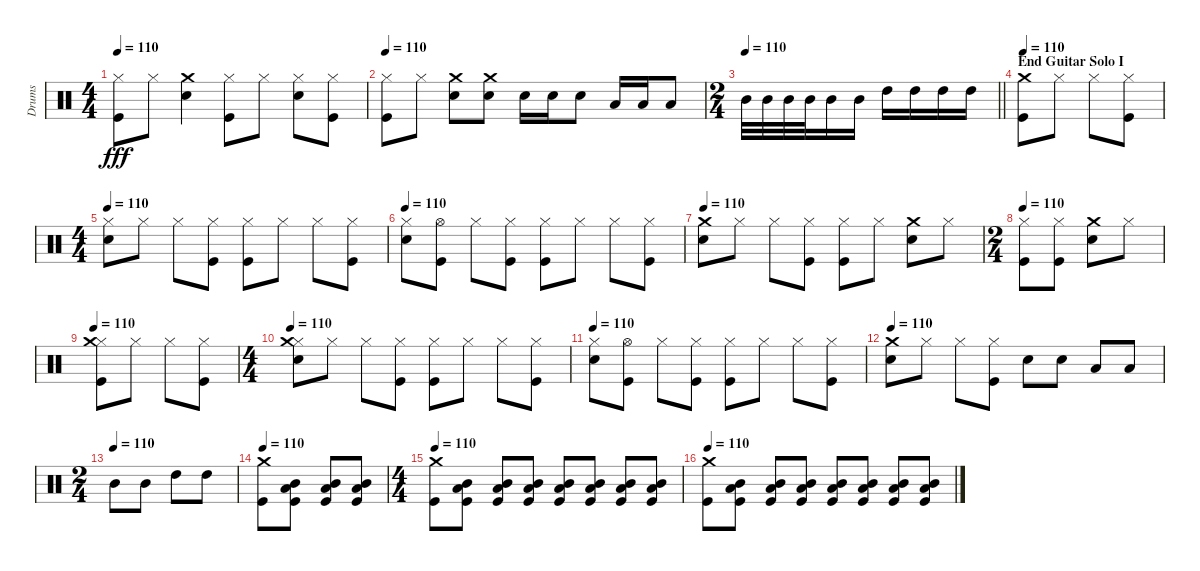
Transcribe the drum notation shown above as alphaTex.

\track ("Drums" "Drums") {instrument percussion}
\staff {score}
\articulation defaults
\ts (4 4)
\tempo 110
\clef neutral
\ks c
("Hi-Hat (closed)" "Kick (hit)").8{dy fff} "Hi-Hat (closed)".8 ("Crash medium (hit)" "Snare (hit) 2").4 ("Hi-Hat (closed)" "Kick (hit)").8 "Hi-Hat (closed)".8 ("Hi-Hat (closed)" "Snare (hit) 2").8 ("Hi-Hat (closed)" "Kick (hit)").8 |
\tempo 110
("Kick (hit)" "Hi-Hat (closed)").8 "Hi-Hat (closed)".8 ("Snare (hit) 2" "Crash medium (hit)").8 ("Snare (hit) 2" "Crash medium (hit)").8 "Snare (hit) 2".16 "Snare (hit) 2".16 "Snare (hit) 2".8 "Low Tom (hit)".16 "Low Tom (hit)".16 "Low Tom (hit)".8 |
\ts (2 4)
\tempo 110
\barLineRight lightlight "Mid Tom (hit)".32 "Mid Tom (hit)".32 "Mid Tom (hit)".32 "Mid Tom (hit)".32 "Mid Tom (hit)".16 "Mid Tom (hit)".16 "High Tom (hit)".16 "High Tom (hit)".16 "High Tom (hit)".16 "High Tom (hit)".16
|
\section ("" "End Guitar Solo I")
\tempo 110
("Crash medium (hit)" "Kick (hit)").8 "Hi-Hat (closed)".8 "Hi-Hat (closed)".8 ("Kick (hit)" "Hi-Hat (closed)").8 |
\ts (4 4)
\tempo 110
("Snare (hit) 2" "Hi-Hat (closed)").8 "Hi-Hat (closed)".8 "Hi-Hat (closed)".8 ("Kick (hit)" "Hi-Hat (closed)").8 ("Kick (hit)" "Hi-Hat (closed)").8 "Hi-Hat (closed)".8 "Hi-Hat (closed)".8 ("Kick (hit)" "Hi-Hat (closed)").8 |
\tempo 110
("Snare (hit) 2" "Hi-Hat (closed)").8 ("Kick (hit)" "Hi-Hat (open)").8 "Hi-Hat (closed)".8 ("Kick (hit)" "Hi-Hat (closed)").8 ("Hi-Hat (closed)" "Kick (hit)").8 "Hi-Hat (closed)".8 "Hi-Hat (closed)".8 ("Kick (hit)" "Hi-Hat (closed)").8 |
\tempo 110
("Snare (hit) 2" "Crash medium (hit)").8 "Hi-Hat (closed)".8 "Hi-Hat (closed)".8 ("Kick (hit)" "Hi-Hat (closed)").8 ("Kick (hit)" "Hi-Hat (closed)").8 "Hi-Hat (closed)".8 ("Snare (hit) 2" "Crash medium (hit)").8 "Hi-Hat (closed)".8 |
\ts (2 4)
\tempo 110
("Kick (hit)" "Hi-Hat (closed)").8 ("Hi-Hat (closed)" "Kick (hit)").8 ("Snare (hit) 2" "Crash medium (hit)").8 "Hi-Hat (closed)".8 |
\tempo 110
("Hi-Hat (closed)" "Kick (hit)" "Crash medium (hit)").8 "Hi-Hat (closed)".8 "Hi-Hat (closed)".8 ("Hi-Hat (closed)" "Kick (hit)").8 |
\ts (4 4)
\tempo 110
("Hi-Hat (closed)" "Crash medium (hit)" "Snare (hit) 2").8 "Hi-Hat (closed)".8 "Hi-Hat (closed)".8 ("Kick (hit)" "Hi-Hat (closed)").8 ("Kick (hit)" "Hi-Hat (closed)").8 "Hi-Hat (closed)".8 "Hi-Hat (closed)".8 ("Hi-Hat (closed)" "Kick (hit)").8 |
\tempo 110
("Snare (hit) 2" "Hi-Hat (closed)").8 ("Kick (hit)" "Hi-Hat (open)").8 "Hi-Hat (closed)".8 ("Kick (hit)" "Hi-Hat (closed)").8 ("Kick (hit)" "Hi-Hat (closed)").8 "Hi-Hat (closed)".8 "Hi-Hat (closed)".8 ("Hi-Hat (closed)" "Kick (hit)").8 |
\tempo 110
("Crash medium (hit)" "Snare (hit) 2").8 "Hi-Hat (closed)".8 "Hi-Hat (closed)".8 ("Kick (hit)" "Hi-Hat (closed)").8 "Snare (hit) 2".8 "Snare (hit) 2".8 "Low Tom (hit)".8 "Low Tom (hit)".8 |
\ts (2 4)
\tempo (110)
"Mid Tom (hit)".8 "Mid Tom (hit)".8 "High Tom (hit)".8 "High Tom (hit)".8 |
\tempo 110
("Kick (hit)" "Crash medium (hit)").8 ("Kick (hit)" "Low Tom (hit)" "Mid Tom (hit)").8 ("Kick (hit)" "Mid Tom (hit)" "Low Tom (hit)").8 ("Kick (hit)" "Mid Tom (hit)" "Low Tom (hit)").8 |
\ts (4 4)
\tempo 110
("Crash medium (hit)" "Kick (hit)").8 ("Low Tom (hit)" "Kick (hit)" "Mid Tom (hit)").8 ("Kick (hit)" "Mid Tom (hit)" "Low Tom (hit)").8 ("Kick (hit)" "Mid Tom (hit)" "Low Tom (hit)").8 ("Kick (hit)" "Mid Tom (hit)" "Low Tom (hit)").8 ("Mid Tom (hit)" "Kick (hit)" "Low Tom (hit)").8 ("Kick (hit)" "Mid Tom (hit)" "Low Tom (hit)").8 ("Kick (hit)" "Mid Tom (hit)" "Low Tom (hit)").8 |
\tempo 110
("Kick (hit)" "Crash medium (hit)").8 ("Kick (hit)" "Mid Tom (hit)" "Low Tom (hit)").8 ("Low Tom (hit)" "Mid Tom (hit)" "Kick (hit)").8 ("Kick (hit)" "Mid Tom (hit)" "Low Tom (hit)").8 ("Kick (hit)" "Mid Tom (hit)" "Low Tom (hit)").8 ("Kick (hit)" "Mid Tom (hit)" "Low Tom (hit)").8 ("Low Tom (hit)" "Kick (hit)" "Mid Tom (hit)").8 ("Low Tom (hit)" "Kick (hit)" "Mid Tom (hit)").8
